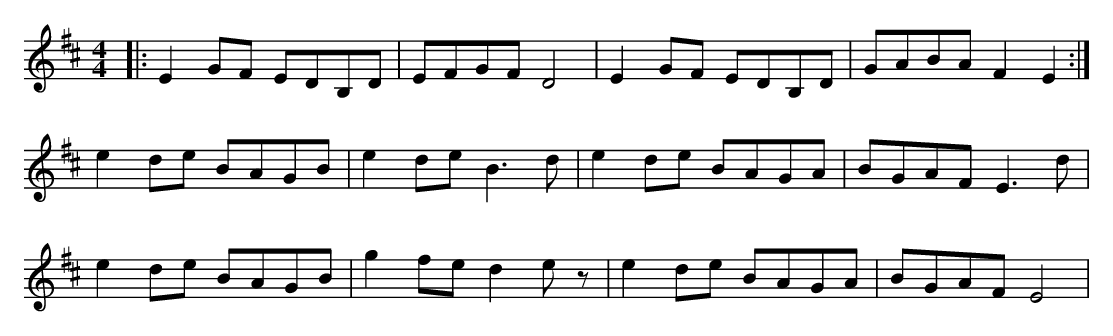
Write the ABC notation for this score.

X:1
M:4/4
K:Edor
|:E2 GF EDB,D|EFGF D4|E2 GF EDB,D|GABA F2 E2:|
e2 de BAGB|e2 de B3 d|e2 de BAGA|BGAF E3 d|
e2 de BAGB|g2 fe d2 ez|e2 de BAGA|BGAF E4|
